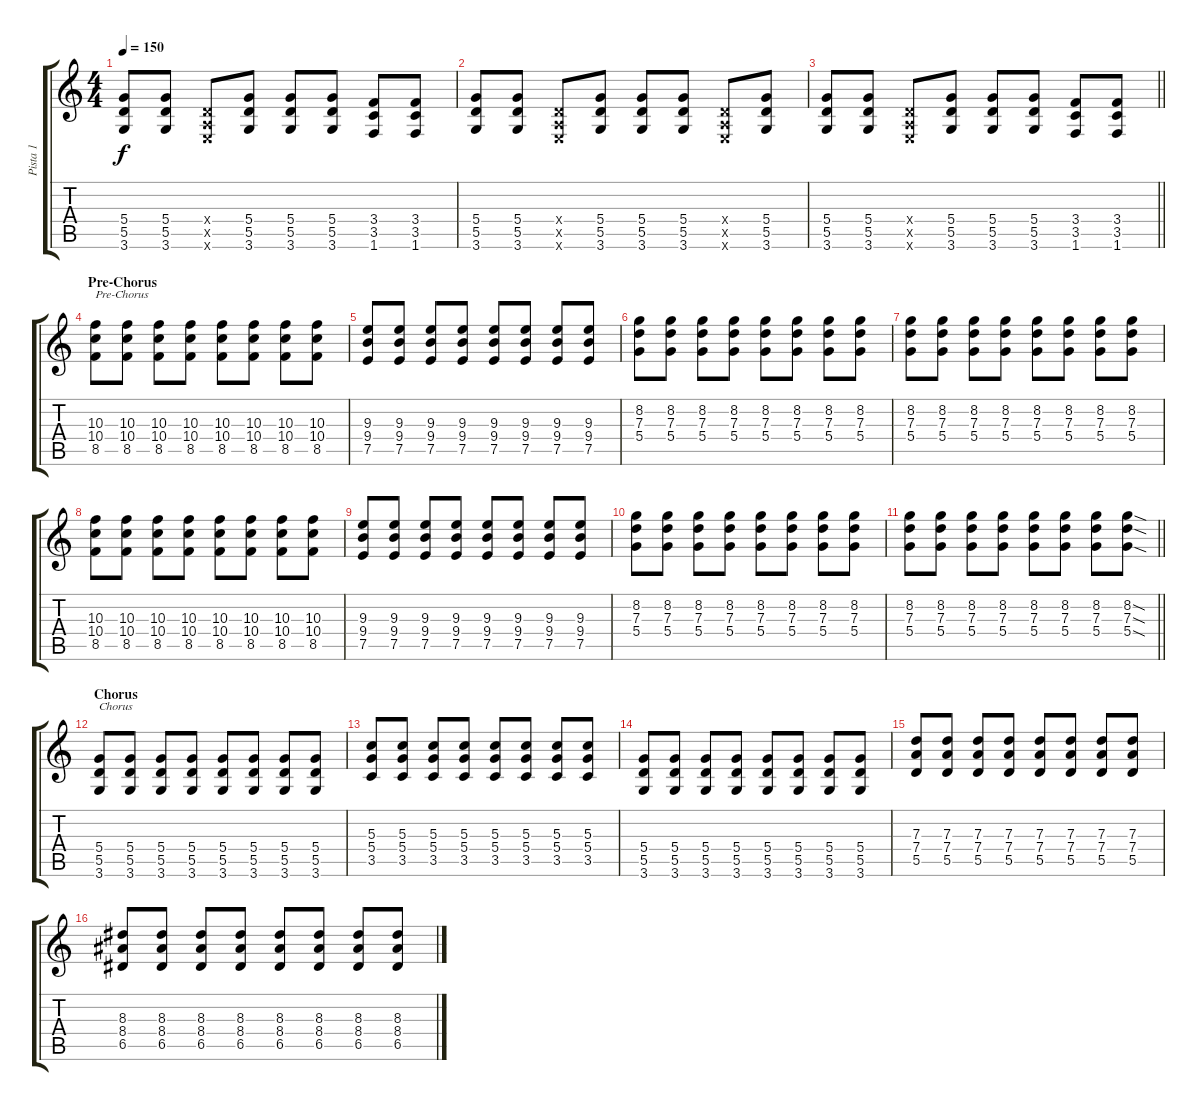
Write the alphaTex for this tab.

\track ("Pista 1" "Pista 1") {instrument overdrivenguitar}
\staff {score tabs}
\tuning (E4 B3 G3 D3 A2 E2) {hide}
\ts (4 4)
\tempo 150
\clef g2
\ks c
(5.4 5.5 3.6).8{dy f} (5.4 5.5 3.6).8 (0.4{x} 0.5{x} 0.6{x}).8 (5.4 5.5 3.6).8 (5.4 5.5 3.6).8 (5.4 5.5 3.6).8 (3.4 3.5 1.6).8 (3.4 3.5 1.6).8 |
(5.4 5.5 3.6).8 (5.4 5.5 3.6).8 (0.4{x} 0.5{x} 0.6{x}).8 (5.4 5.5 3.6).8 (5.4 5.5 3.6).8 (5.4 5.5 3.6).8 (0.4{x} 0.5{x} 0.6{x}).8 (5.4 5.5 3.6).8 |
\barLineRight lightlight
(5.4 5.5 3.6).8 (5.4 5.5 3.6).8 (0.4{x} 0.5{x} 0.6{x}).8 (5.4 5.5 3.6).8 (5.4 5.5 3.6).8 (5.4 5.5 3.6).8 (3.4 3.5 1.6).8 (3.4 3.5 1.6).8 |
\section ("" "Pre-Chorus")
(10.3 10.4 8.5).8{txt "Pre-Chorus"} (10.3 10.4 8.5).8 (10.3 10.4 8.5).8 (10.3 10.4 8.5).8 (10.3 10.4 8.5).8 (10.3 10.4 8.5).8 (10.3 10.4 8.5).8 (10.3 10.4 8.5).8 |
(9.3 9.4 7.5).8 (9.3 9.4 7.5).8 (9.3 9.4 7.5).8 (9.3 9.4 7.5).8 (9.3 9.4 7.5).8 (9.3 9.4 7.5).8 (9.3 9.4 7.5).8 (9.3 9.4 7.5).8 |
(8.2 7.3 5.4).8 (8.2 7.3 5.4).8 (8.2 7.3 5.4).8 (8.2 7.3 5.4).8 (8.2 7.3 5.4).8 (8.2 7.3 5.4).8 (8.2 7.3 5.4).8 (8.2 7.3 5.4).8 |
(8.2 7.3 5.4).8 (8.2 7.3 5.4).8 (8.2 7.3 5.4).8 (8.2 7.3 5.4).8 (8.2 7.3 5.4).8 (8.2 7.3 5.4).8 (8.2 7.3 5.4).8 (8.2 7.3 5.4).8 |
(10.3 10.4 8.5).8 (10.3 10.4 8.5).8 (10.3 10.4 8.5).8 (10.3 10.4 8.5).8 (10.3 10.4 8.5).8 (10.3 10.4 8.5).8 (10.3 10.4 8.5).8 (10.3 10.4 8.5).8 |
(9.3 9.4 7.5).8 (9.3 9.4 7.5).8 (9.3 9.4 7.5).8 (9.3 9.4 7.5).8 (9.3 9.4 7.5).8 (9.3 9.4 7.5).8 (9.3 9.4 7.5).8 (9.3 9.4 7.5).8 |
(8.2 7.3 5.4).8 (8.2 7.3 5.4).8 (8.2 7.3 5.4).8 (8.2 7.3 5.4).8 (8.2 7.3 5.4).8 (8.2 7.3 5.4).8 (8.2 7.3 5.4).8 (8.2 7.3 5.4).8 |
\barLineRight lightlight
(8.2 7.3 5.4).8 (8.2 7.3 5.4).8 (8.2 7.3 5.4).8 (8.2 7.3 5.4).8 (8.2 7.3 5.4).8 (8.2 7.3 5.4).8 (8.2 7.3 5.4).8 (8.2{sod} 7.3{sod} 5.4{sod}).8 |
\section ("" "Chorus")
(5.4 5.5 3.6).8{txt "Chorus"} (5.4 5.5 3.6).8 (5.4 5.5 3.6).8 (5.4 5.5 3.6).8 (5.4 5.5 3.6).8 (5.4 5.5 3.6).8 (5.4 5.5 3.6).8 (5.4 5.5 3.6).8 |
(5.3 5.4 3.5).8 (5.3 5.4 3.5).8 (5.3 5.4 3.5).8 (5.3 5.4 3.5).8 (5.3 5.4 3.5).8 (5.3 5.4 3.5).8 (5.3 5.4 3.5).8 (5.3 5.4 3.5).8 |
(5.4 5.5 3.6).8 (5.4 5.5 3.6).8 (5.4 5.5 3.6).8 (5.4 5.5 3.6).8 (5.4 5.5 3.6).8 (5.4 5.5 3.6).8 (5.4 5.5 3.6).8 (5.4 5.5 3.6).8 |
(7.3 7.4 5.5).8 (7.3 7.4 5.5).8 (7.3 7.4 5.5).8 (7.3 7.4 5.5).8 (7.3 7.4 5.5).8 (7.3 7.4 5.5).8 (7.3 7.4 5.5).8 (7.3 7.4 5.5).8 |
(8.3 8.4 6.5).8 (8.3 8.4 6.5).8 (8.3 8.4 6.5).8 (8.3 8.4 6.5).8 (8.3 8.4 6.5).8 (8.3 8.4 6.5).8 (8.3 8.4 6.5).8 (8.3 8.4 6.5).8
